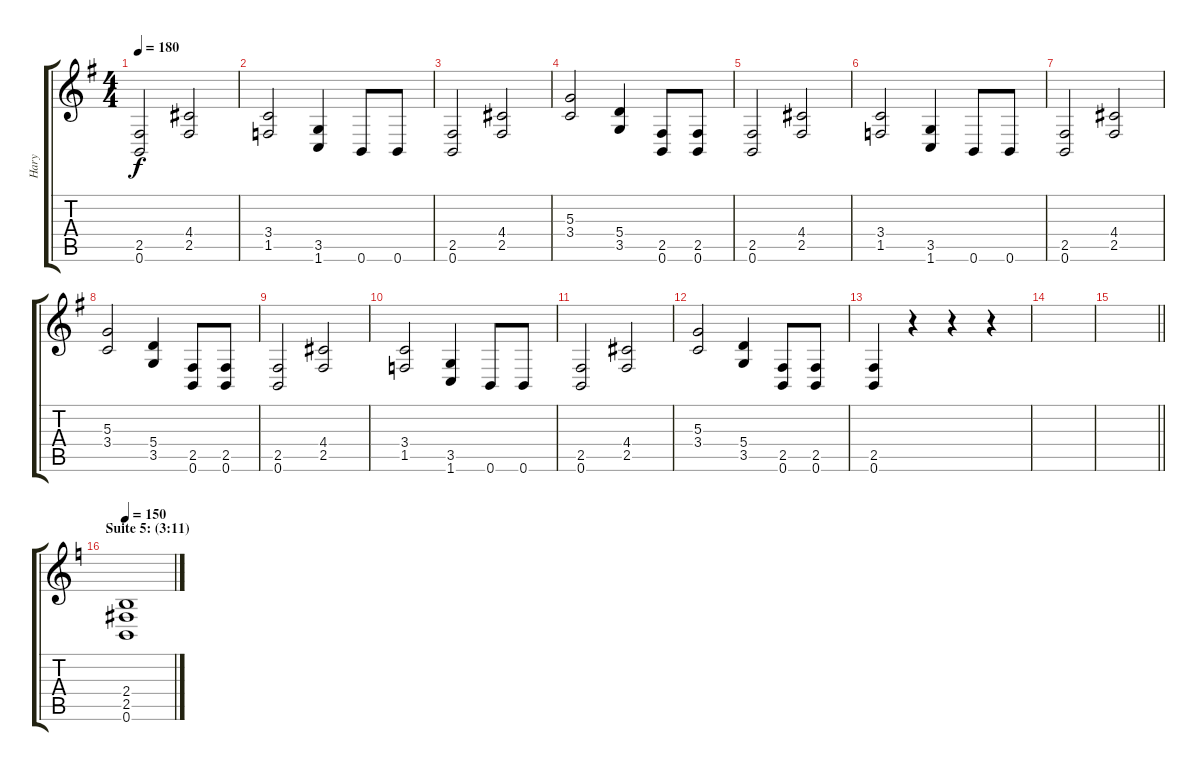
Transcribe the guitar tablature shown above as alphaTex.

\track ("Hary" "Hary") {instrument overdrivenguitar}
\staff {score tabs}
\tuning (B3 Gb3 D3 A2 E2 B1) {hide}
\ts (4 4)
\tempo 180
\clef g2
\ks g
(2.5 0.6).2{dy f} (4.4 2.5).2 |
(3.4 1.5).2 (3.5 1.6).4 0.6.8 0.6.8 |
(2.5 0.6).2 (4.4 2.5).2 |
(5.3 3.4).2 (5.4 3.5).4 (2.5 0.6).8 (2.5 0.6).8 |
(2.5 0.6).2 (4.4 2.5).2 |
(3.4 1.5).2 (3.5 1.6).4 0.6.8 0.6.8 |
(2.5 0.6).2 (4.4 2.5).2 |
(5.3 3.4).2 (5.4 3.5).4 (2.5 0.6).8 (2.5 0.6).8 |
(2.5 0.6).2 (4.4 2.5).2 |
(3.4 1.5).2 (3.5 1.6).4 0.6.8 0.6.8 |
(2.5 0.6).2 (4.4 2.5).2 |
(5.3 3.4).2 (5.4 3.5).4 (2.5 0.6).8 (2.5 0.6).8 |
(2.5 0.6).4 r.4 r.4 r.4 |
|
\barLineRight lightlight
|
\section ("" "Suite 5: (3:11)")
\tempo 150
\ks c
(2.4 2.5 0.6).1
